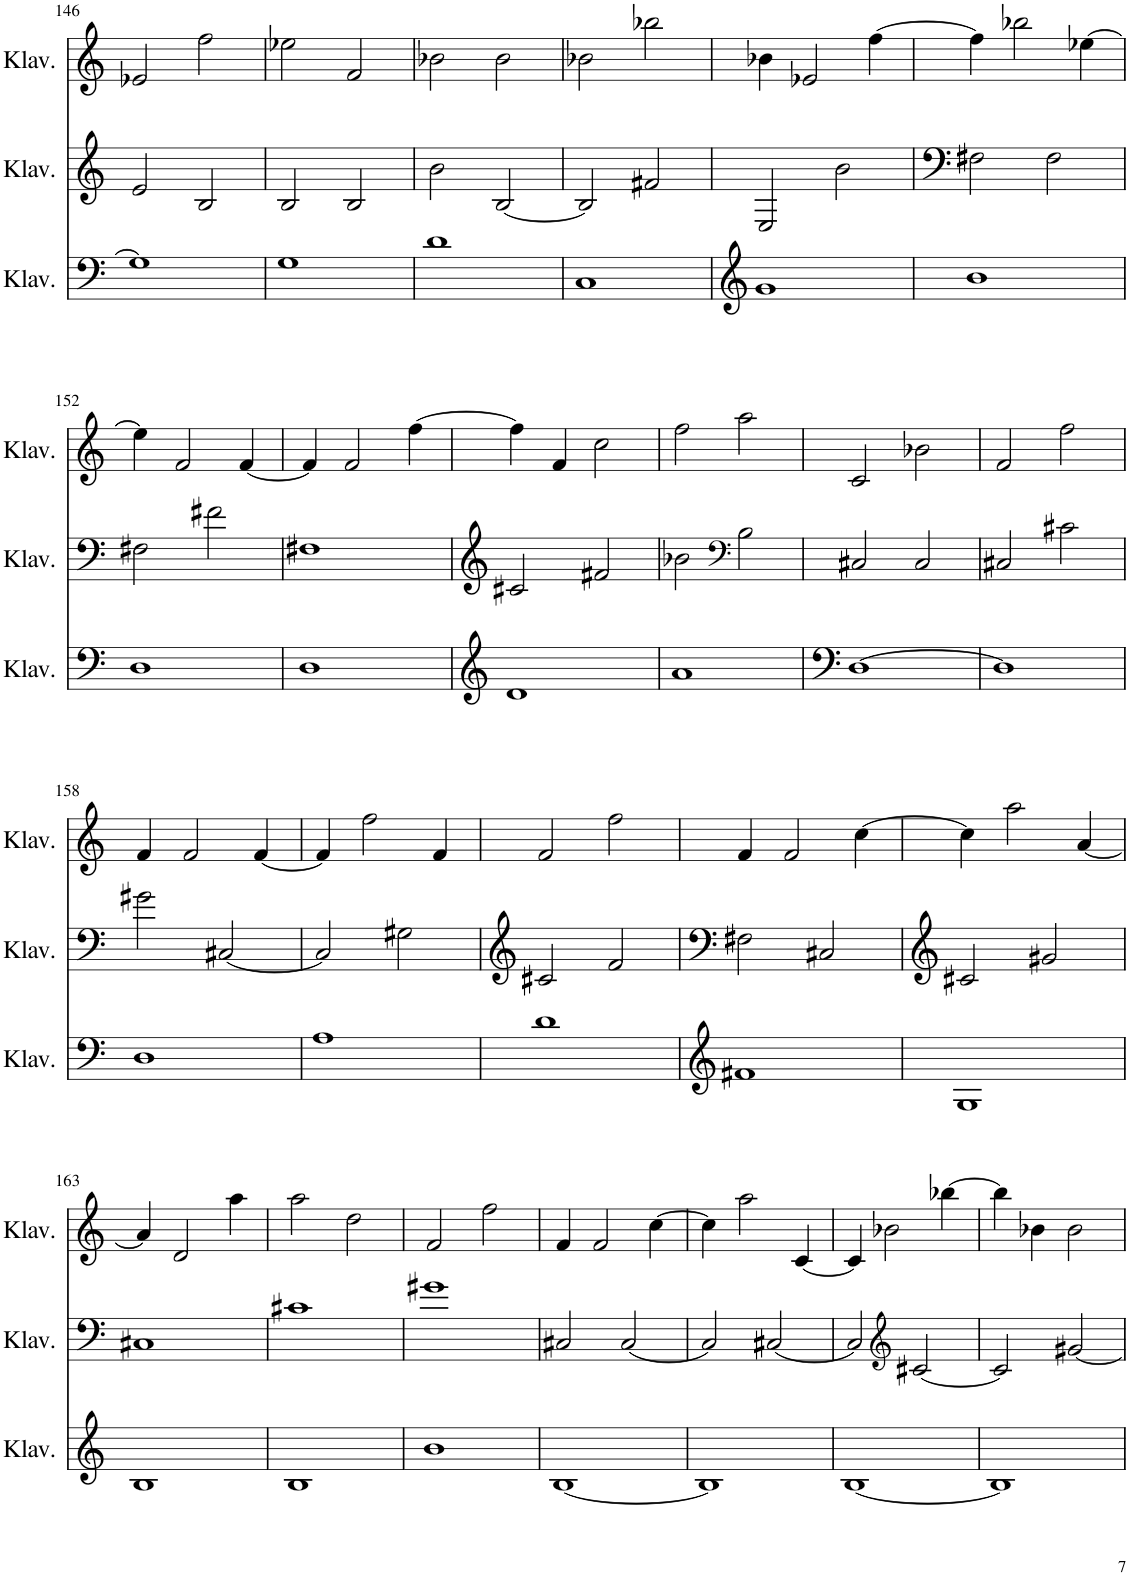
**kern	**kern	**kern
*part3	*part2	*part1
*staff3	*staff2	*staff1
*I"Klavier	*I"Klavier	*I"Klavier
*I'Klav.	*I'Klav.	*I'Klav.
!!LO:PB:g=z
*clefG2	*clefG2	*clefG2
*k[]	*k[]	*k[]
*M4/4	*M4/4	*M4/4
=146	=146	=146
1G]	2e/	2e-X/
.	2B/	2ff\
=147	=147	=147
1G	2B/	2ee-X\
.	2B/	2f/
=148	=148	=148
1d	2b\	2b-X\
.	[2B/	2b-\
=149	=149	=149
1C	2B/]	2b-X\
.	2f#X/	2bb-X\
=150	=150	=150
1g	2E/	4b-X\
.	.	2e-X/
.	2b\	.
.	.	[4ff\
=151	=151	=151
1b	2F#X\	4ff\]
.	.	2bb-X\
.	2F#\	.
.	.	[4ee-X\
!!LO:LB:g=z
=152	=152	=152
1D	2F#X\	4ee-\]
.	.	2f/
.	2f#X\	.
.	.	[4f/
=153	=153	=153
1D	1F#X	4f/]
.	.	2f/
.	.	[4ff\
=154	=154	=154
1d	2c#X/	4ff\]
.	.	4f/
.	2f#X/	2cc\
=155	=155	=155
1a	2b-X\	2ff\
*	*clefF4	*
.	2B\	2aa\
=156	=156	=156
[1D	2C#X/	2c/
.	2C#/	2b-X\
=157	=157	=157
1D]	2C#X/	2f/
.	2c#X\	2ff\
!!LO:LB:g=z
=158	=158	=158
1D	2g#X\	4f/
.	.	2f/
.	[2C#X/	.
.	.	[4f/
=159	=159	=159
1A	2C#/]	4f/]
.	.	2ff\
.	2G#X\	.
.	.	4f/
=160	=160	=160
1d	2c#X/	2f/
.	2f/	2ff\
=161	=161	=161
1f#X	2F#X\	4f/
.	.	2f/
.	2C#X/	.
.	.	[4cc\
=162	=162	=162
1G	2c#X/	4cc\]
.	.	2aa\
.	2g#X/	.
.	.	[4a/
!!LO:LB:g=z
=163	=163	=163
1B	1C#X	4a/]
.	.	2d/
.	.	4aa\
=164	=164	=164
1B	1c#X	2aa\
.	.	2dd\
=165	=165	=165
1b	1g#X	2f/
.	.	2ff\
=166	=166	=166
[1B	2C#X/	4f/
.	.	2f/
.	[2C#/	.
.	.	[4cc\
=167	=167	=167
1B]	2C#/]	4cc\]
.	.	2aa\
.	[2C#X/	.
.	.	[4c/
=168	=168	=168
[1B	2C#/]	4c/]
.	.	2b-X\
*	*clefG2	*
.	[2c#X/	.
.	.	[4bb-X\
=169	=169	=169
1B]	2c#/]	4bb-\]
.	.	4b-X\
.	[2g#X/	2b-\
=	=	=
*-	*-	*-
